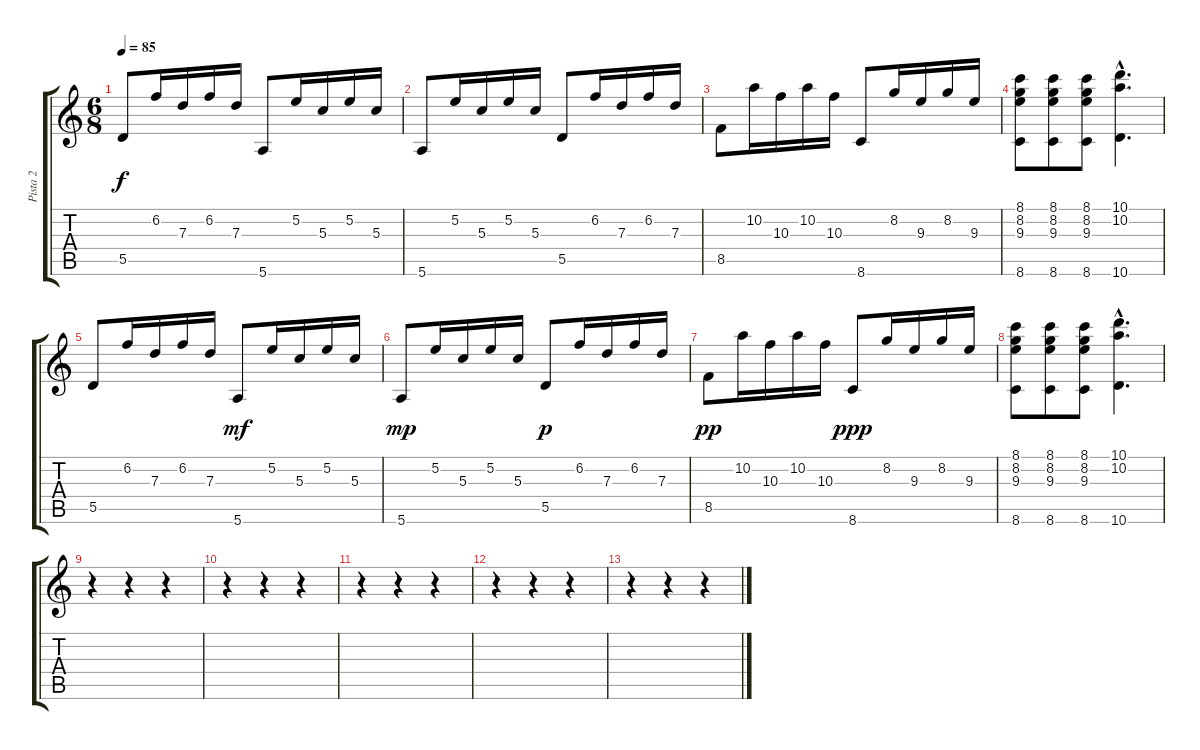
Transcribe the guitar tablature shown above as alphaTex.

\track ("Pista 2" "Pista 2") {instrument electricguitarjazz}
\staff {score tabs}
\tuning (E4 B3 G3 D3 A2 E2) {hide}
\ts (6 8)
\tempo 85
\clef g2
\ks c
5.5.8{dy f} 6.2.16 7.3.16 6.2.16 7.3.16 5.6.8 5.2.16 5.3.16 5.2.16 5.3.16 |
5.6.8 5.2.16 5.3.16 5.2.16 5.3.16 5.5.8 6.2.16 7.3.16 6.2.16 7.3.16 |
8.5.8 10.2.16 10.3.16 10.2.16 10.3.16 8.6.8 8.2.16 9.3.16 8.2.16 9.3.16 |
(8.1 8.2 9.3 8.6).8 (8.1 8.2 9.3 8.6).8 (8.1 8.2 9.3 8.6).8 (10.1{hac} 10.2{hac} 10.6{hac}).4{d} |
5.5.8 6.2.16 7.3.16 6.2.16 7.3.16 5.6.8{dy mf} 5.2.16 5.3.16 5.2.16 5.3.16 |
5.6.8{dy mp} 5.2.16 5.3.16 5.2.16 5.3.16 5.5.8{dy p} 6.2.16 7.3.16 6.2.16 7.3.16 |
8.5.8{dy pp} 10.2.16 10.3.16 10.2.16 10.3.16 8.6.8{dy ppp} 8.2.16 9.3.16 8.2.16 9.3.16 |
(8.1 8.2 9.3 8.6).8 (8.1 8.2 9.3 8.6).8 (8.1 8.2 9.3 8.6).8 (10.1{hac} 10.2{hac} 10.6{hac}).4{d} |
r.4 r.4 r.4 |
r.4 r.4 r.4 |
r.4 r.4 r.4 |
r.4 r.4 r.4 |
r.4 r.4 r.4
